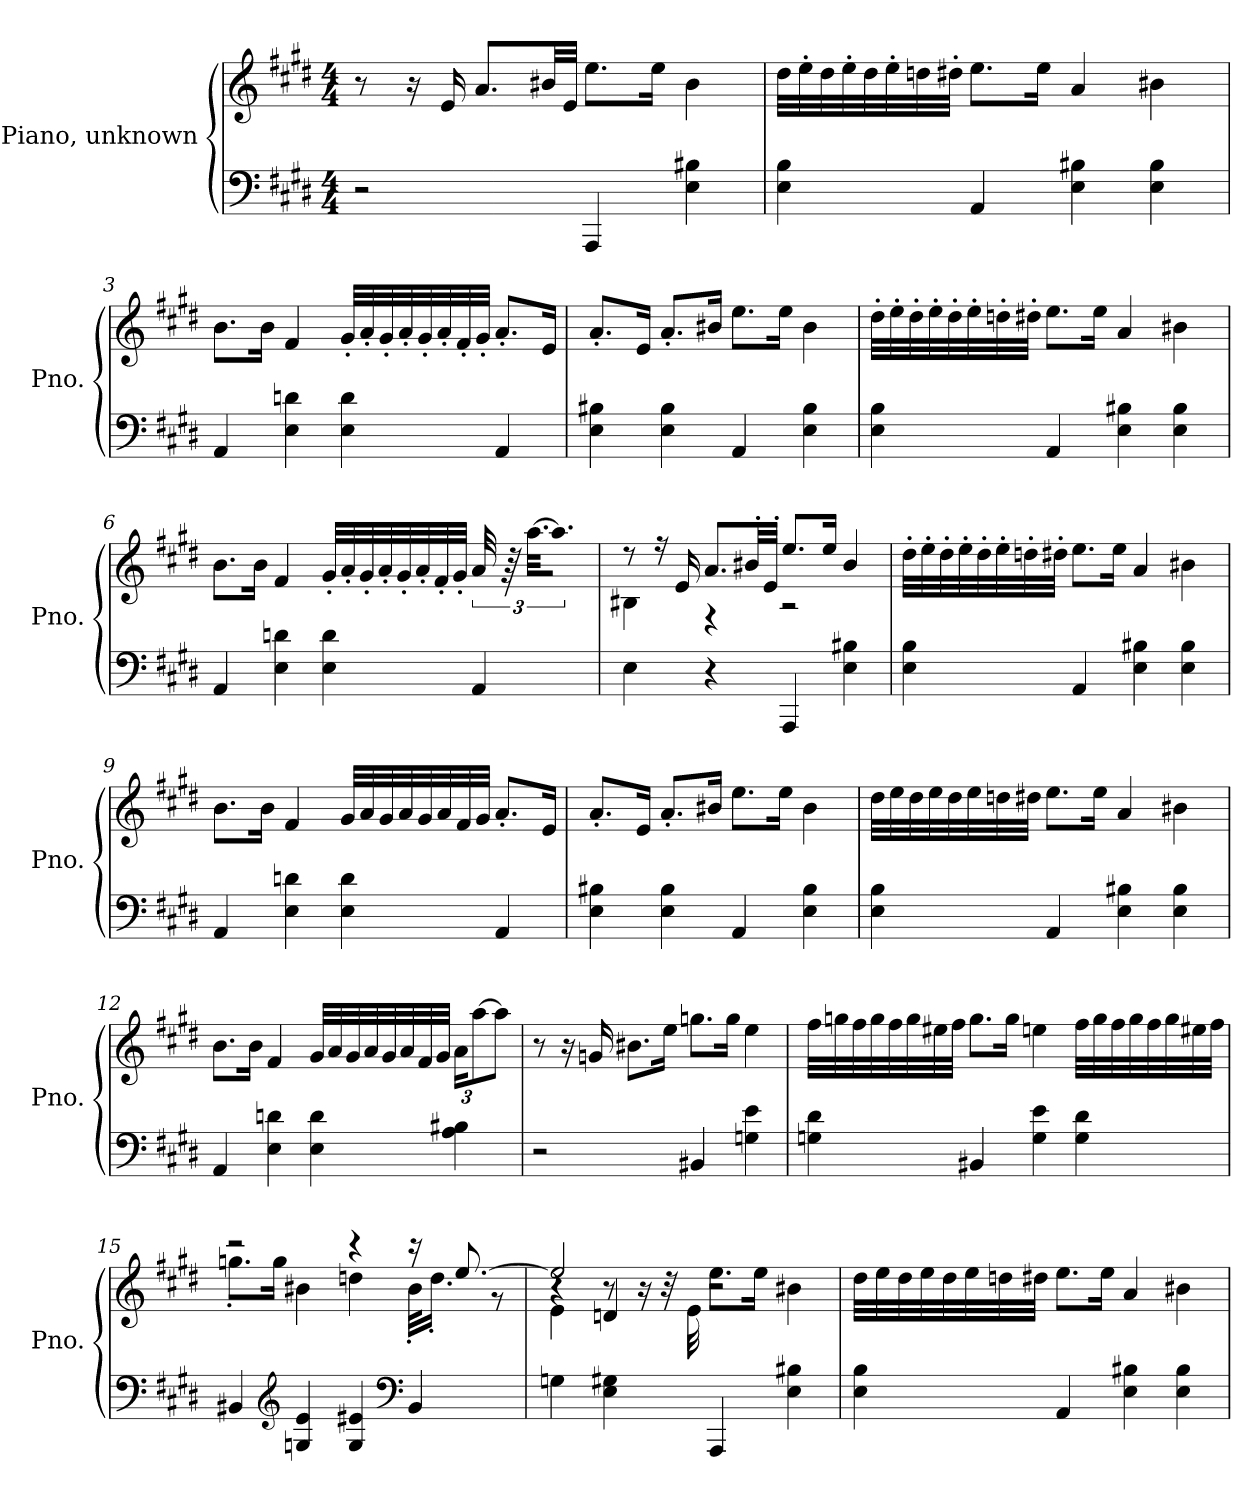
**kern	**kern
*part1	*part1
*staff2	*staff1
*I"Piano, unknown	*
*I'Pno.	*
*clefF4	*clefG2
*k[f#c#g#d#]	*k[f#c#g#d#]
*M4/4	*M4/4
*MM120	*MM120
=1	=1
2r	8r
.	16r
.	16e/
.	8.a/L
.	32b#X/LL
.	32e/JJJ
4AAA/	8.ee\L
.	16ee\Jk
4E\ 4B#X\	4b#\
=2	=2
4E\ 4B\	32dd#\LLL
.	32ee'\
.	32dd#\
.	32ee'\
.	32dd#\
.	32ee'\
.	32ddn\
.	32dd#X'\JJJ
4AA/	8.ee\L
.	16ee\Jk
4E\ 4B#X\	4a/
4E\ 4B#\	4b#X\
=3	=3
4AA/	8.b\L
.	16b\Jk
4E\ 4dn\	4f#/
4E\ 4d\	32g#'/LLL
.	32a'/
.	32g#'/
.	32a'/
.	32g#'/
.	32a'/
.	32f#'/
.	32g#'/JJJ
4AA/	8.a'/L
.	16e/Jk
!!LO:LB:g=z
=4	=4
4E\ 4B#X\	8.a'/L
.	16e/Jk
4E\ 4B#\	8.a'/L
.	16b#X/Jk
4AA/	8.ee\L
.	16ee\Jk
4E\ 4B#\	4b#\
=5	=5
4E\ 4B\	32dd#'\LLL
.	32ee'\
.	32dd#'\
.	32ee'\
.	32dd#'\
.	32ee'\
.	32ddn'\
.	32dd#X'\JJJ
4AA/	8.ee\L
.	16ee\Jk
4E\ 4B#X\	4a/
4E\ 4B#\	4b#X\
=6	=6
4AA/	8.b\L
.	16b\Jk
4E\ 4dn\	4f#/
4E\ 4d\	32g#'/LLL
.	32a'/
.	32g#'/
.	32a'/
.	32g#'/
.	32a'/
.	32f#'/
.	32g#'/JJJ
4AA/	48a/
.	96r
.	[48.aa\KKL
.	8.aa\J]
!!LO:LB:g=z
=7	=7
*	*^
4E\	8r	4B#X\
.	16r	.
.	16e/	.
4r	8.a/L	4r
.	32b#X'/LL	.
.	32e'/JJJ	.
4AAA/	8.ee/L	2r
.	16ee/Jk	.
4E\ 4B#X\	4b#/	.
*	*v	*v
=8	=8
4E\ 4B\	32dd#'\LLL
.	32ee'\
.	32dd#'\
.	32ee'\
.	32dd#'\
.	32ee'\
.	32ddn'\
.	32dd#X'\JJJ
4AA/	8.ee\L
.	16ee\Jk
4E\ 4B#X\	4a/
4E\ 4B#\	4b#X\
=9	=9
4AA/	8.b\L
.	16b\Jk
4E\ 4dn\	4f#/
4E\ 4d\	32g#/LLL
.	32a/
.	32g#/
.	32a/
.	32g#/
.	32a/
.	32f#/
.	32g#/JJJ
4AA/	8.a'/L
.	16e/Jk
!!LO:LB:g=z
=10	=10
4E\ 4B#X\	8.a'/L
.	16e/Jk
4E\ 4B#\	8.a'/L
.	16b#X/Jk
4AA/	8.ee\L
.	16ee\Jk
4E\ 4B#\	4b#\
=11	=11
4E\ 4B\	32dd#\LLL
.	32ee\
.	32dd#\
.	32ee\
.	32dd#\
.	32ee\
.	32ddn\
.	32dd#X\JJJ
4AA/	8.ee\L
.	16ee\Jk
4E\ 4B#X\	4a/
4E\ 4B#\	4b#X\
=12	=12
4AA/	8.b\L
.	16b\Jk
4E\ 4dn\	4f#/
4E\ 4d\	32g#/LLL
.	32a/
.	32g#/
.	32a/
.	32g#/
.	32a/
.	32f#/
.	32g#/JJJ
*	*Xbrackettup
4A\ 4B#X\	24a\KL
.	[12aa\
.	8aa\J]
!!LO:LB:g=z
=13	=13
2r	8r
.	16r
.	16gn/
.	8.b#X\L
.	16ee\Jk
4BB#X/	8.ggn\L
.	16gg\Jk
4Gn\ 4e\	4ee\
=14	=14
4Gn\ 4d#\	32ff#\LLL
.	32ggn\
.	32ff#\
.	32gg\
.	32ff#\
.	32gg\
.	32ee#X\
.	32ff#\JJJ
4BB#X/	8.gg\L
.	16gg\Jk
4G\ 4e\	4een\
4G\ 4d#\	32ff#\LLL
.	32gg\
.	32ff#\
.	32gg\
.	32ff#\
.	32gg\
.	32ee#X\
.	32ff#\JJJ
!!LO:LB:g=z
=15	=15
*	*^
4BB#X/	2r	8.ggn'\L
.	.	16gg\Jk
*clefG2	*	*
4Gn/ 4e/	.	4b#X\
4G/ 4e#X/	4r	4ddn\
*clefF4	*	*
4BB#/	16r	32b#'\KLL
.	.	16.dd'\JJ
.	[8.ee/	.
.	.	8r
=16	=16	=16
*	*	*^
4Gn\	2ee/]	4e\	4r
4E\ 4G#X\	.	8r	4dn/
.	.	16r	.
.	.	32r	.
.	.	32e\	.
4AAA/	2r	8.ee\L	2r
.	.	16ee\Jk	.
4E\ 4B#X\	.	4b#X\	.
*	*v	*v	*v
=17	=17
4E\ 4B\	32dd#\LLL
.	32ee\
.	32dd#\
.	32ee\
.	32dd#\
.	32ee\
.	32ddn\
.	32dd#X\JJJ
4AA/	8.ee\L
.	16ee\Jk
4E\ 4B#X\	4a/
4E\ 4B#\	4b#X\
=	=
*-	*-
